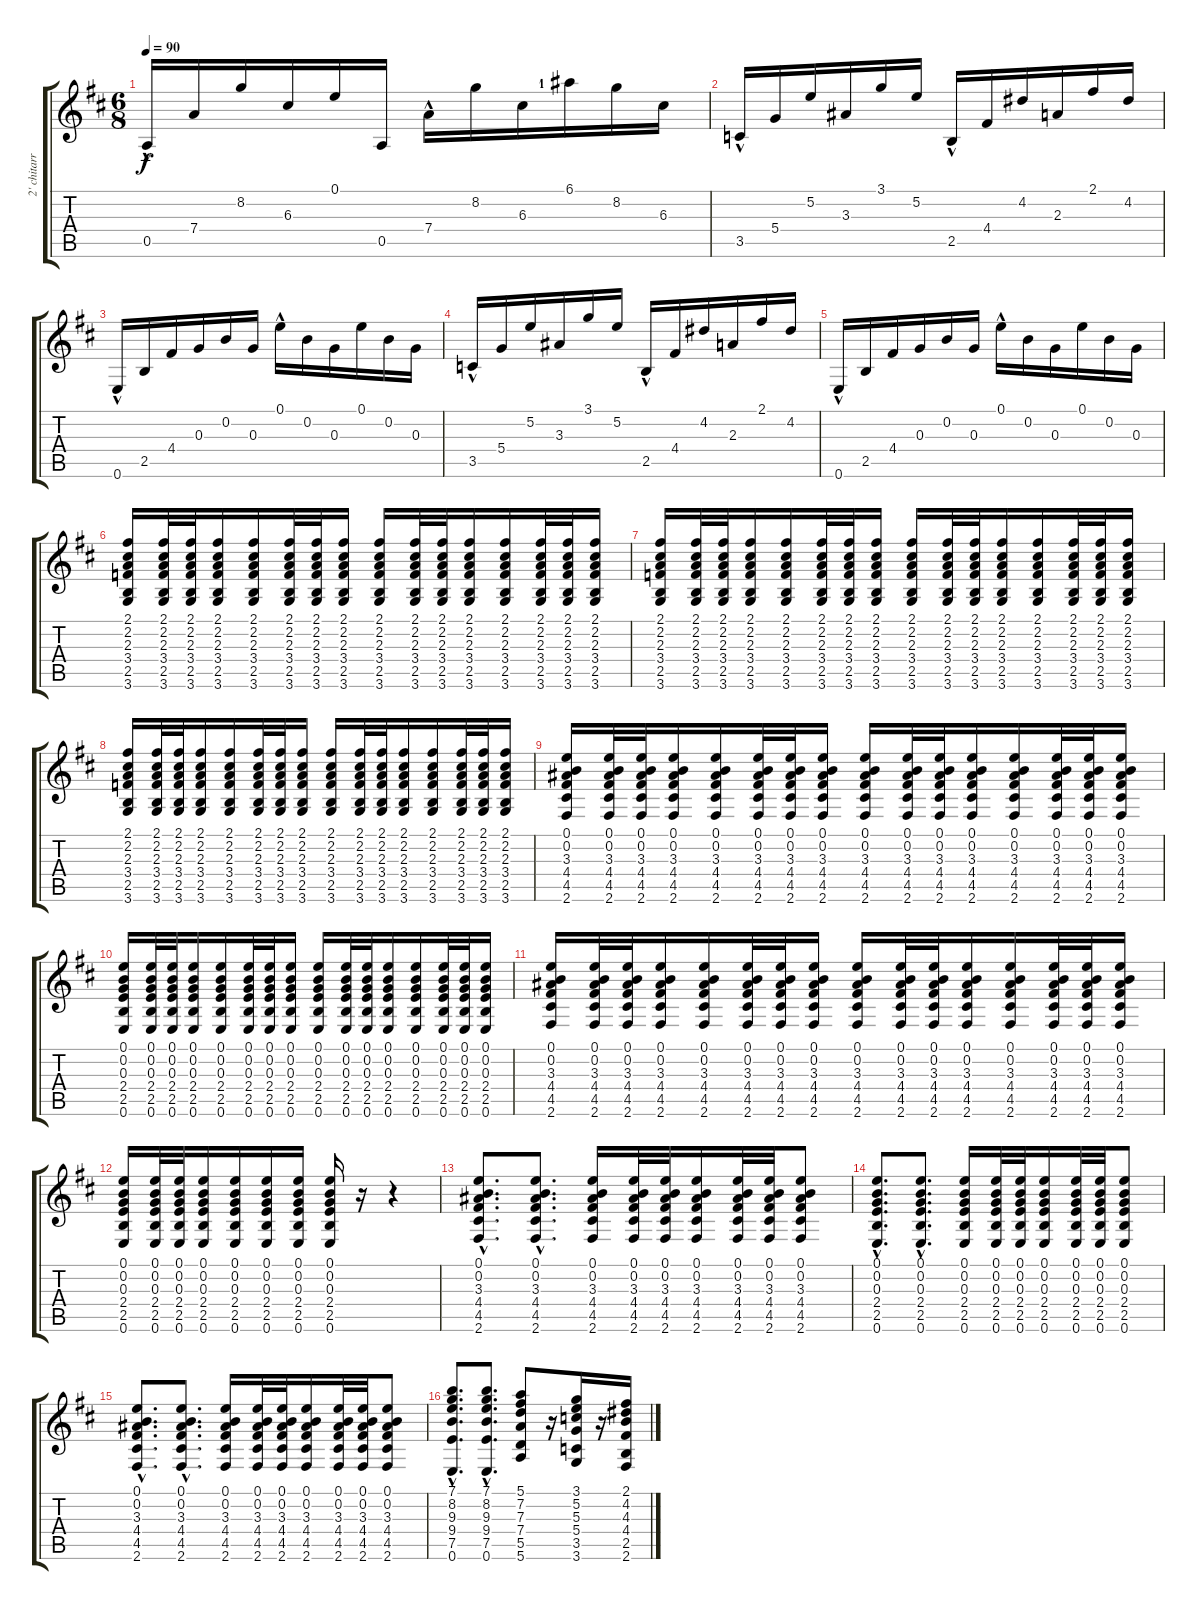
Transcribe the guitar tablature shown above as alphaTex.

\track ("2' chitarra" "2' chitarr") {instrument acousticguitarnylon}
\staff {score tabs}
\tuning (E4 B3 G3 D3 A2 E2) {hide}
\ts (6 8)
\tempo 90
\clef g2
\ks bminor
0.5{hac}.16{dy f} 7.4.16 8.2.16 6.3.16 0.1.16 0.5.16 7.4{hac}.16 8.2.16 6.3.16 6.1{lf 2}.16 8.2.16 6.3.16 |
3.5{hac}.16 5.4.16 5.2.16 3.3.16 3.1.16 5.2.16 2.5{hac}.16 4.4.16 4.2.16 2.3.16 2.1.16 4.2.16 |
0.6{hac}.16 2.5.16 4.4.16 0.3.16 0.2.16 0.3.16 0.1{hac}.16 0.2.16 0.3.16 0.1.16 0.2.16 0.3.16 |
3.5{hac}.16 5.4.16 5.2.16 3.3.16 3.1.16 5.2.16 2.5{hac}.16 4.4.16 4.2.16 2.3.16 2.1.16 4.2.16 |
0.6{hac}.16 2.5.16 4.4.16 0.3.16 0.2.16 0.3.16 0.1{hac}.16 0.2.16 0.3.16 0.1.16 0.2.16 0.3.16 |
(2.1 2.2 2.3 3.4 2.5 3.6).16 (2.1 2.2 2.3 3.4 2.5 3.6).32 (2.1 2.2 2.3 3.4 2.5 3.6).32 (2.1 2.2 2.3 3.4 2.5 3.6).16 (2.1 2.2 2.3 3.4 2.5 3.6).16 (2.1 2.2 2.3 3.4 2.5 3.6).32 (2.1 2.2 2.3 3.4 2.5 3.6).32 (2.1 2.2 2.3 3.4 2.5 3.6).16 (2.1 2.2 2.3 3.4 2.5 3.6).16 (2.1 2.2 2.3 3.4 2.5 3.6).32 (2.1 2.2 2.3 3.4 2.5 3.6).32 (2.1 2.2 2.3 3.4 2.5 3.6).16 (2.1 2.2 2.3 3.4 2.5 3.6).16 (2.1 2.2 2.3 3.4 2.5 3.6).32 (2.1 2.2 2.3 3.4 2.5 3.6).32 (2.1 2.2 2.3 3.4 2.5 3.6).16 |
(2.1 2.2 2.3 3.4 2.5 3.6).16 (2.1 2.2 2.3 3.4 2.5 3.6).32 (2.1 2.2 2.3 3.4 2.5 3.6).32 (2.1 2.2 2.3 3.4 2.5 3.6).16 (2.1 2.2 2.3 3.4 2.5 3.6).16 (2.1 2.2 2.3 3.4 2.5 3.6).32 (2.1 2.2 2.3 3.4 2.5 3.6).32 (2.1 2.2 2.3 3.4 2.5 3.6).16 (2.1 2.2 2.3 3.4 2.5 3.6).16 (2.1 2.2 2.3 3.4 2.5 3.6).32 (2.1 2.2 2.3 3.4 2.5 3.6).32 (2.1 2.2 2.3 3.4 2.5 3.6).16 (2.1 2.2 2.3 3.4 2.5 3.6).16 (2.1 2.2 2.3 3.4 2.5 3.6).32 (2.1 2.2 2.3 3.4 2.5 3.6).32 (2.1 2.2 2.3 3.4 2.5 3.6).16 |
(2.1 2.2 2.3 3.4 2.5 3.6).16 (2.1 2.2 2.3 3.4 2.5 3.6).32 (2.1 2.2 2.3 3.4 2.5 3.6).32 (2.1 2.2 2.3 3.4 2.5 3.6).16 (2.1 2.2 2.3 3.4 2.5 3.6).16 (2.1 2.2 2.3 3.4 2.5 3.6).32 (2.1 2.2 2.3 3.4 2.5 3.6).32 (2.1 2.2 2.3 3.4 2.5 3.6).16 (2.1 2.2 2.3 3.4 2.5 3.6).16 (2.1 2.2 2.3 3.4 2.5 3.6).32 (2.1 2.2 2.3 3.4 2.5 3.6).32 (2.1 2.2 2.3 3.4 2.5 3.6).16 (2.1 2.2 2.3 3.4 2.5 3.6).16 (2.1 2.2 2.3 3.4 2.5 3.6).32 (2.1 2.2 2.3 3.4 2.5 3.6).32 (2.1 2.2 2.3 3.4 2.5 3.6).16 |
(0.1 0.2 3.3 4.4 4.5 2.6).16 (0.1 0.2 3.3 4.4 4.5 2.6).32 (0.1 0.2 3.3 4.4 4.5 2.6).32 (0.1 0.2 3.3 4.4 4.5 2.6).16 (0.1 0.2 3.3 4.4 4.5 2.6).16 (0.1 0.2 3.3 4.4 4.5 2.6).32 (0.1 0.2 3.3 4.4 4.5 2.6).32 (0.1 0.2 3.3 4.4 4.5 2.6).16 (0.1 0.2 3.3 4.4 4.5 2.6).16 (0.1 0.2 3.3 4.4 4.5 2.6).32 (0.1 0.2 3.3 4.4 4.5 2.6).32 (0.1 0.2 3.3 4.4 4.5 2.6).16 (0.1 0.2 3.3 4.4 4.5 2.6).16 (0.1 0.2 3.3 4.4 4.5 2.6).32 (0.1 0.2 3.3 4.4 4.5 2.6).32 (0.1 0.2 3.3 4.4 4.5 2.6).16 |
(0.1 0.2 0.3 2.4 2.5 0.6).16 (0.1 0.2 0.3 2.4 2.5 0.6).32 (0.1 0.2 0.3 2.4 2.5 0.6).32 (0.1 0.2 0.3 2.4 2.5 0.6).16 (0.1 0.2 0.3 2.4 2.5 0.6).16 (0.1 0.2 0.3 2.4 2.5 0.6).32 (0.1 0.2 0.3 2.4 2.5 0.6).32 (0.1 0.2 0.3 2.4 2.5 0.6).16 (0.1 0.2 0.3 2.4 2.5 0.6).16 (0.1 0.2 0.3 2.4 2.5 0.6).32 (0.1 0.2 0.3 2.4 2.5 0.6).32 (0.1 0.2 0.3 2.4 2.5 0.6).16 (0.1 0.2 0.3 2.4 2.5 0.6).16 (0.1 0.2 0.3 2.4 2.5 0.6).32 (0.1 0.2 0.3 2.4 2.5 0.6).32 (0.1 0.2 0.3 2.4 2.5 0.6).16 |
(0.1 0.2 3.3 4.4 4.5 2.6).16 (0.1 0.2 3.3 4.4 4.5 2.6).32 (0.1 0.2 3.3 4.4 4.5 2.6).32 (0.1 0.2 3.3 4.4 4.5 2.6).16 (0.1 0.2 3.3 4.4 4.5 2.6).16 (0.1 0.2 3.3 4.4 4.5 2.6).32 (0.1 0.2 3.3 4.4 4.5 2.6).32 (0.1 0.2 3.3 4.4 4.5 2.6).16 (0.1 0.2 3.3 4.4 4.5 2.6).16 (0.1 0.2 3.3 4.4 4.5 2.6).32 (0.1 0.2 3.3 4.4 4.5 2.6).32 (0.1 0.2 3.3 4.4 4.5 2.6).16 (0.1 0.2 3.3 4.4 4.5 2.6).16 (0.1 0.2 3.3 4.4 4.5 2.6).32 (0.1 0.2 3.3 4.4 4.5 2.6).32 (0.1 0.2 3.3 4.4 4.5 2.6).16 |
(0.1 0.2 0.3 2.4 2.5 0.6).16 (0.1 0.2 0.3 2.4 2.5 0.6).32 (0.1 0.2 0.3 2.4 2.5 0.6).32 (0.1 0.2 0.3 2.4 2.5 0.6).16 (0.1 0.2 0.3 2.4 2.5 0.6).16 (0.1 0.2 0.3 2.4 2.5 0.6).16 (0.1 0.2 0.3 2.4 2.5 0.6).16 (0.1 0.2 0.3 2.4 2.5 0.6).16 r.16 r.4 |
(0.1{hac} 0.2{hac} 3.3{hac} 4.4{hac} 4.5{hac} 2.6{hac}).8{d} (0.1{hac} 0.2{hac} 3.3{hac} 4.4{hac} 4.5{hac} 2.6{hac}).8{d} (0.1 0.2 3.3 4.4 4.5 2.6).16 (0.1 0.2 3.3 4.4 4.5 2.6).32 (0.1 0.2 3.3 4.4 4.5 2.6).32 (0.1 0.2 3.3 4.4 4.5 2.6).16 (0.1 0.2 3.3 4.4 4.5 2.6).32 (0.1 0.2 3.3 4.4 4.5 2.6).32 (0.1 0.2 3.3 4.4 4.5 2.6).8 |
(0.1{hac} 0.2{hac} 0.3{hac} 2.4{hac} 2.5{hac} 0.6{hac}).8{d} (0.1{hac} 0.2{hac} 0.3{hac} 2.4{hac} 2.5{hac} 0.6{hac}).8{d} (0.1 0.2 0.3 2.4 2.5 0.6).16 (0.1 0.2 0.3 2.4 2.5 0.6).32 (0.1 0.2 0.3 2.4 2.5 0.6).32 (0.1 0.2 0.3 2.4 2.5 0.6).16 (0.1 0.2 0.3 2.4 2.5 0.6).32 (0.1 0.2 0.3 2.4 2.5 0.6).32 (0.1 0.2 0.3 2.4 2.5 0.6).8 |
(0.1{hac} 0.2{hac} 3.3{hac} 4.4{hac} 4.5{hac} 2.6{hac}).8{d} (0.1{hac} 0.2{hac} 3.3{hac} 4.4{hac} 4.5{hac} 2.6{hac}).8{d} (0.1 0.2 3.3 4.4 4.5 2.6).16 (0.1 0.2 3.3 4.4 4.5 2.6).32 (0.1 0.2 3.3 4.4 4.5 2.6).32 (0.1 0.2 3.3 4.4 4.5 2.6).16 (0.1 0.2 3.3 4.4 4.5 2.6).32 (0.1 0.2 3.3 4.4 4.5 2.6).32 (0.1 0.2 3.3 4.4 4.5 2.6).8 |
(7.1{hac} 8.2{hac} 9.3{hac} 9.4{hac} 7.5{hac} 0.6{hac}).8{d} (7.1{hac} 8.2{hac} 9.3{hac} 9.4{hac} 7.5{hac} 0.6{hac}).8{d} (5.1 7.2 7.3 7.4 5.5 5.6).8 r.16 (3.1 5.2 5.3 5.4 3.5 3.6).16 r.16 (2.1 4.2 4.3 4.4 2.5 2.6).16
